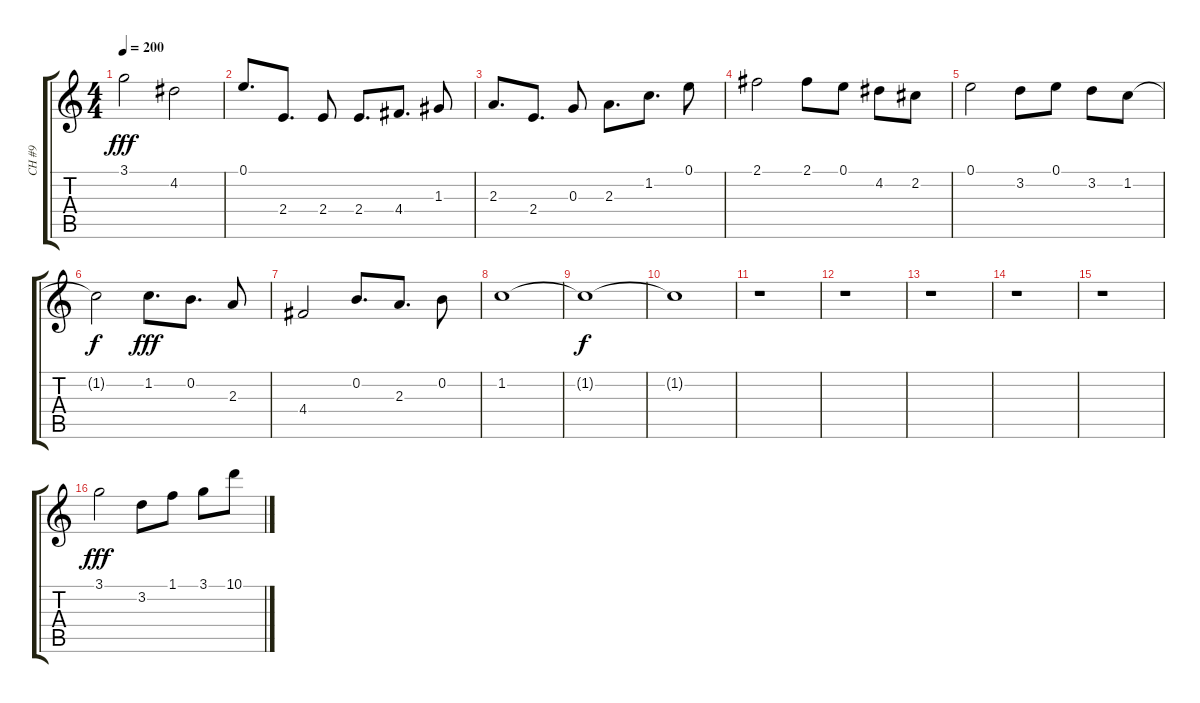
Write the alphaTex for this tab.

\track ("CH #9" "CH #9") {instrument distortionguitar}
\staff {score tabs}
\tuning (E4 B3 G3 D3 A2 E2) {hide}
\ts (4 4)
\tempo 200
\clef g2
\ks c
3.1.2{dy fff} 4.2.2 |
0.1.8{d} 2.4.8{d} 2.4.8 2.4.8{d} 4.4.8{d} 1.3.8 |
2.3.8{d} 2.4.8{d} 0.3.8 2.3.8{d} 1.2.8{d} 0.1.8 |
2.1.2 2.1.8 0.1.8 4.2.8 2.2.8 |
0.1.2 3.2.8 0.1.8 3.2.8 1.2.8 |
1.2{t}.2{dy f} 1.2.8{d dy fff} 0.2.8{d} 2.3.8 |
4.4.2 0.2.8{d} 2.3.8{d} 0.2.8 |
1.2.1 |
1.2{t}.1{dy f} |
1.2{t}.1 |
r.1 |
r.1 |
r.1 |
r.1 |
r.1 |
3.1.2{dy fff} 3.2.8 1.1.8 3.1.8 10.1.8
